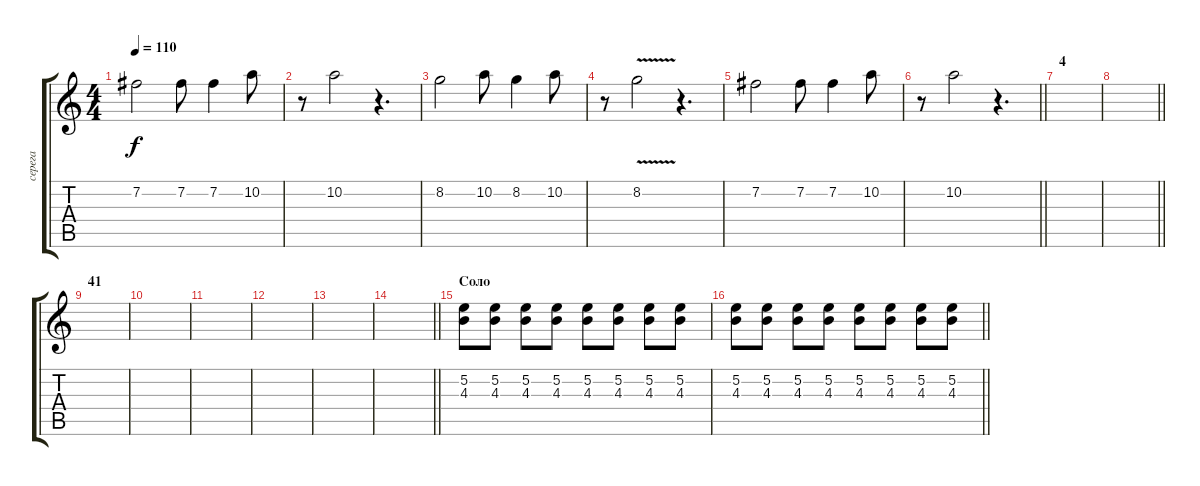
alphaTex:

\track ("серега" "серега") {instrument overdrivenguitar}
\staff {score tabs}
\tuning (E4 B3 G3 D3 A2 E2) {hide}
\ts (4 4)
\tempo 110
\clef g2
\ks c
7.2.2{dy f} 7.2.8 7.2.4 10.2.8 |
r.8 10.2.2 r.4{d} |
8.2.2 10.2.8 8.2.4 10.2.8 |
r.8 8.2{v}.2 r.4{d} |
7.2.2 7.2.8 7.2.4 10.2.8 |
\barLineRight lightlight
r.8 10.2.2 r.4{d} |
\section ("" "4")
|
\barLineRight lightlight
|
\section ("" "41")
|
|
|
|
|
\barLineRight lightlight
|
\section ("" "Соло")
(5.2 4.3).8 (5.2 4.3).8 (5.2 4.3).8 (5.2 4.3).8 (5.2 4.3).8 (5.2 4.3).8 (5.2 4.3).8 (5.2 4.3).8 |
\barLineRight lightlight
(5.2 4.3).8 (5.2 4.3).8 (5.2 4.3).8 (5.2 4.3).8 (5.2 4.3).8 (5.2 4.3).8 (5.2 4.3).8 (5.2 4.3).8
